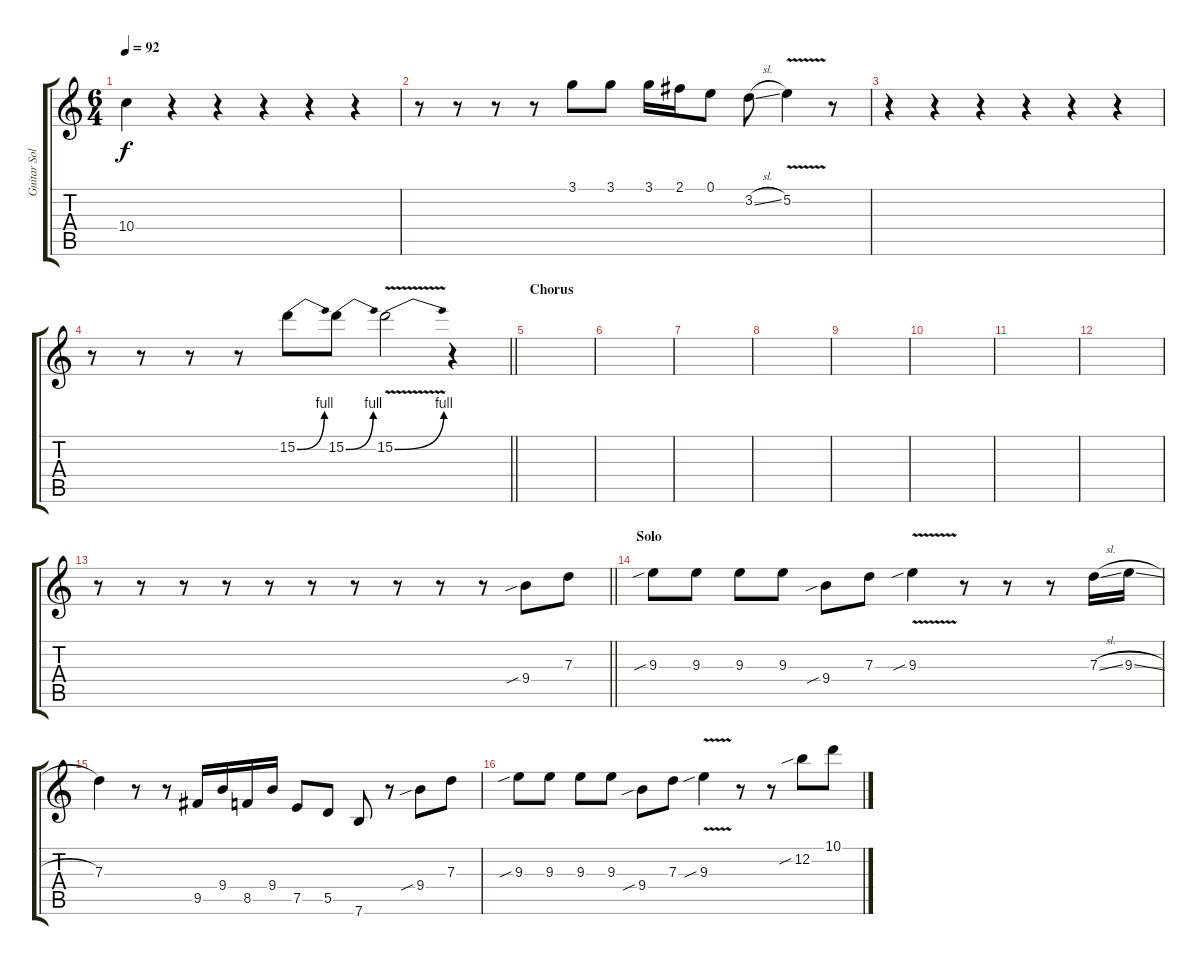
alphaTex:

\track ("Guitar Solo" "Guitar Sol") {instrument acousticguitarsteel}
\staff {score tabs}
\tuning (E4 B3 G3 D3 A2 E2) {hide}
\ts (6 4)
\tempo 92
\clef g2
\ks c
10.4.4{dy f} r.4 r.4 r.4 r.4 r.4 |
r.8 r.8 r.8 r.8 3.1.8 3.1.8 3.1.16 2.1.16 0.1.8 3.2{sl}.8 5.2{v}.4 r.8 |
r.4 r.4 r.4 r.4 r.4 r.4 |
\barLineRight lightlight
r.8 r.8 r.8 r.8 15.2{be (bend 0 0 60 4)}.8 15.2{be (bend 0 0 60 4)}.8 15.2{be (bend 0 0 60 4) v}.2 r.4 |
\section ("" "Chorus")
|
|
|
|
|
|
|
|
\barLineRight lightlight
r.8 r.8 r.8 r.8 r.8 r.8 r.8 r.8 r.8 r.8 9.4{sib}.8 7.3.8 |
\section ("" "Solo")
9.3{sib}.8 9.3.8 9.3.8 9.3.8 9.4{sib}.8 7.3.8 9.3{v sib}.4 r.8 r.8 r.8 7.3{sl}.16 9.3{sl}.16 |
7.3.4 r.8 r.8 9.5.16 9.4.16 8.5.16 9.4.16 7.5.8 5.5.8 7.6.8 r.8 9.4{sib}.8 7.3.8 |
9.3{sib}.8 9.3.8 9.3.8 9.3.8 9.4{sib}.8 7.3.8 9.3{v sib}.4 r.8 r.8 12.2{sib}.8 10.1.8
